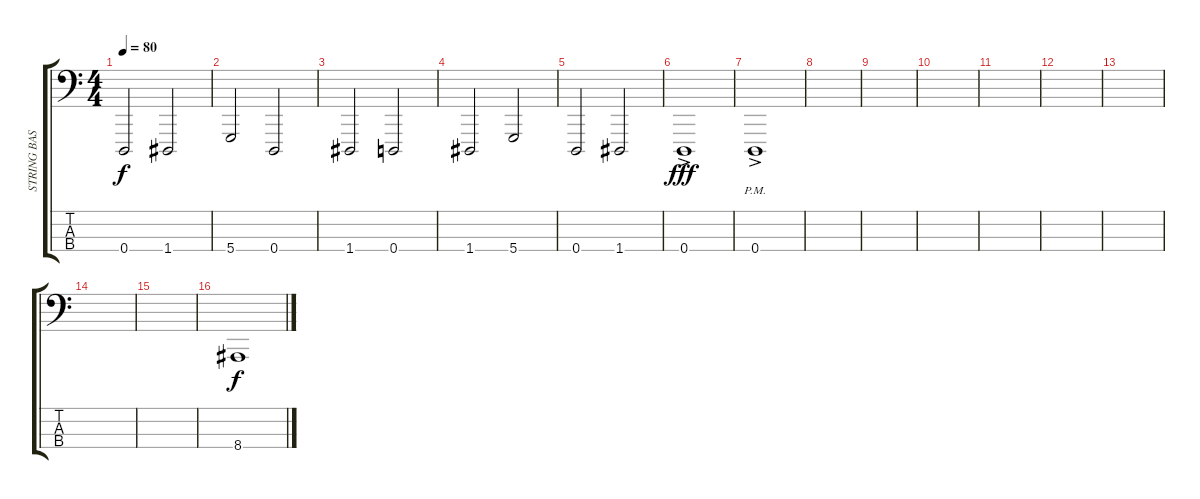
\track ("STRING BASSE" "STRING BAS") {instrument stringensemble1}
\staff {score tabs}
\tuning (F2 C2 G1 D1) {hide}
\ts (4 4)
\tempo 80
\clef f4
\ks c
0.4.2{dy f} 1.4.2 |
5.4.2 0.4.2 |
1.4.2 0.4.2 |
1.4.2 5.4.2 |
0.4.2 1.4.2 |
0.4{ac}.1{dy fff} |
0.4{ac pm}.1 |
|
|
|
|
|
|
|
|
8.4.1{dy f}
